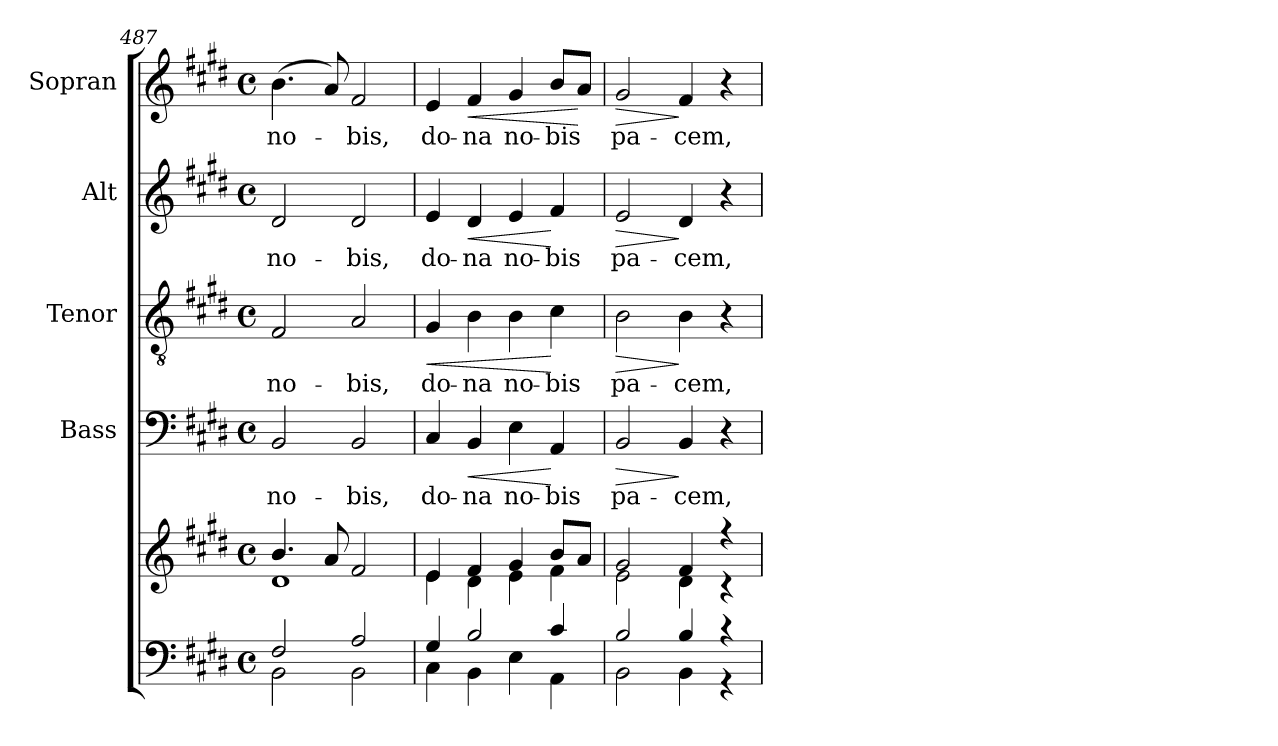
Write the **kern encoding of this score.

**kern	**kern	**kern	**text	**dynam	**kern	**text	**dynam	**kern	**text	**dynam	**kern	**text	**dynam
*part5	*part5	*part4	*part4	*part4	*part3	*part3	*part3	*part2	*part2	*part2	*part1	*part1	*part1
*staff6	*staff5	*staff4	*staff4	*staff4	*staff3	*staff3	*staff3	*staff2	*staff2	*staff2	*staff1	*staff1	*staff1
*	*	*I"Bass	*	*	*I"Tenor	*	*	*I"Alt	*	*	*I"Sopran	*	*
*	*	*I'B.	*	*	*I'T.	*	*	*I'A.	*	*	*I'S.	*	*
*clefF4	*clefG2	*clefF4	*	*	*clefGv2	*	*	*clefG2	*	*	*clefG2	*	*
*k[f#c#g#d#]	*k[f#c#g#d#]	*k[f#c#g#d#]	*	*	*k[f#c#g#d#]	*	*	*k[f#c#g#d#]	*	*	*k[f#c#g#d#]	*	*
*E:	*E:	*E:	*	*	*E:	*	*	*E:	*	*	*E:	*	*
*M4/4	*M4/4	*M4/4	*	*	*M4/4	*	*	*M4/4	*	*	*M4/4	*	*
*met(c)	*met(c)	*met(c)	*	*	*met(c)	*	*	*met(c)	*	*	*met(c)	*	*
=487	=487	=487	=487	=487	=487	=487	=487	=487	=487	=487	=487	=487	=487
*^	*^	*	*	*	*	*	*	*	*	*	*	*	*
!	!	!	!	!	!LO:LY:b	!	!	!LO:LY:b	!	!	!LO:LY:b	!	!	!LO:LY:b	!
2F#/	2BB\	4.b/	1d#	2BB/	no-	.	2F#/	no-	.	2d#/	no-	.	(>4.b\	no-	.
.	.	8a/	.	.	.	.	.	.	.	.	.	.	8a/)	.	.
!	!	!	!	!	!LO:LY:b	!	!	!LO:LY:b	!	!	!LO:LY:b	!	!	!LO:LY:b	!
2A/	2BB\	2f#/	.	2BB/	-bis,	.	2A/	-bis,	.	2d#/	-bis,	.	2f#/	-bis,	.
=488	=488	=488	=488	=488	=488	=488	=488	=488	=488	=488	=488	=488	=488	=488	=488
!	!	!	!	!	!LO:LY:b	!	!	!LO:LY:b	!LO:HP:b	!	!LO:LY:b	!	!	!LO:LY:b	!
4G#/	4C#\	4e/	4e\	4C#/	do-	.	4G#/	do-	<	4e/	do-	.	4e/	do-	.
!	!	!	!	!	!LO:LY:b	!LO:HP:b	!	!LO:LY:b	!	!	!LO:LY:b	!LO:HP:b	!	!LO:LY:b	!LO:HP:b
2B/	4BB\	4f#/	4d#\	4BB/	-na	<	4B\	-na	.	4d#/	-na	<	4f#/	-na	<
!	!	!	!	!	!LO:LY:b	!	!	!LO:LY:b	!	!	!LO:LY:b	!	!	!LO:LY:b	!
.	4E\	4g#/	4e\	4E\	no-	.	4B\	no-	.	4e/	no-	.	4g#/	no-	.
!	!	!	!	!	!LO:LY:b	!	!	!LO:LY:b	!	!	!LO:LY:b	!	!	!LO:LY:b	!
4c#/	4AA\	8b/L	4f#\	4AA/	-bis	[	4c#\	-bis	[	4f#/	-bis	[	8b/L	-bis	.
.	.	8a/J	.	.	.	.	.	.	.	.	.	.	8a/J	.	[
=489	=489	=489	=489	=489	=489	=489	=489	=489	=489	=489	=489	=489	=489	=489	=489
!	!	!	!	!	!LO:LY:b	!LO:HP:b	!	!LO:LY:b	!LO:HP:b	!	!LO:LY:b	!LO:HP:b	!	!LO:LY:b	!LO:HP:b
2B/	2BB\	2g#/	2e\	2BB/	pa-	>	2B\	pa-	>	2e/	pa-	>	2g#/	pa-	>
!	!	!	!	!	!LO:LY:b	!	!	!LO:LY:b	!	!	!LO:LY:b	!	!	!LO:LY:b	!
4B/	4BB\	4f#/	4d#\	4BB/	-cem,	]	4B\	-cem,	]	4d#/	-cem,	]	4f#/	-cem,	]
4r	4r	4r	4r	4r	.	.	4r	.	.	4r	.	.	4r	.	.
*v	*v	*	*	*	*	*	*	*	*	*	*	*	*	*	*
*	*v	*v	*	*	*	*	*	*	*	*	*	*	*	*
=	=	=	=	=	=	=	=	=	=	=	=	=	=
*-	*-	*-	*-	*-	*-	*-	*-	*-	*-	*-	*-	*-	*-
